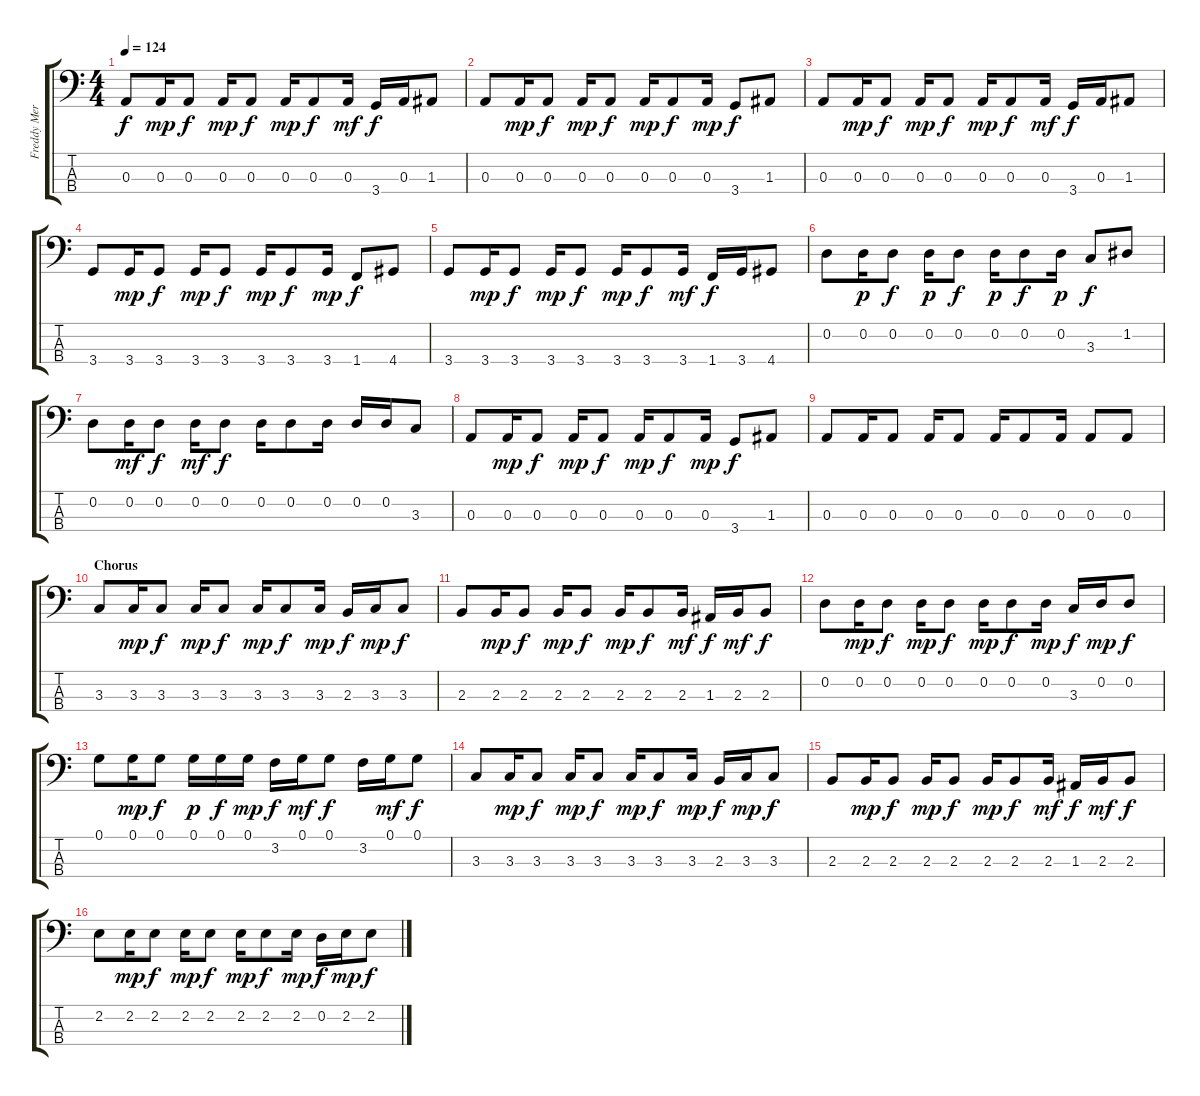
\track ("Freddy Mercury / Synths." "Freddy Mer") {instrument synthbass2}
\staff {score tabs}
\tuning (G2 D2 A1 E1) {hide}
\ts (4 4)
\tempo 124
\clef f4
\ks c
0.3.8{dy f} 0.3.16{dy mp} 0.3.8{dy f} 0.3.16{dy mp} 0.3.8{dy f} 0.3.16{dy mp} 0.3.8{dy f} 0.3.16{dy mf} 3.4.16{dy f} 0.3.16 1.3.8 |
0.3.8 0.3.16{dy mp} 0.3.8{dy f} 0.3.16{dy mp} 0.3.8{dy f} 0.3.16{dy mp} 0.3.8{dy f} 0.3.16{dy mp} 3.4.8{dy f} 1.3.8 |
0.3.8 0.3.16{dy mp} 0.3.8{dy f} 0.3.16{dy mp} 0.3.8{dy f} 0.3.16{dy mp} 0.3.8{dy f} 0.3.16{dy mf} 3.4.16{dy f} 0.3.16 1.3.8 |
3.4.8 3.4.16{dy mp} 3.4.8{dy f} 3.4.16{dy mp} 3.4.8{dy f} 3.4.16{dy mp} 3.4.8{dy f} 3.4.16{dy mp} 1.4.8{dy f} 4.4.8 |
3.4.8 3.4.16{dy mp} 3.4.8{dy f} 3.4.16{dy mp} 3.4.8{dy f} 3.4.16{dy mp} 3.4.8{dy f} 3.4.16{dy mf} 1.4.16{dy f} 3.4.16 4.4.8 |
0.2.8 0.2.16{dy p} 0.2.8{dy f} 0.2.16{dy p} 0.2.8{dy f} 0.2.16{dy p} 0.2.8{dy f} 0.2.16{dy p} 3.3.8{dy f} 1.2.8 |
0.2.8 0.2.16{dy mf} 0.2.8{dy f} 0.2.16{dy mf} 0.2.8{dy f} 0.2.16 0.2.8 0.2.16 0.2.16 0.2.16 3.3.8 |
0.3.8 0.3.16{dy mp} 0.3.8{dy f} 0.3.16{dy mp} 0.3.8{dy f} 0.3.16{dy mp} 0.3.8{dy f} 0.3.16{dy mp} 3.4.8{dy f} 1.3.8 |
0.3.8 0.3.16 0.3.8 0.3.16 0.3.8 0.3.16 0.3.8 0.3.16 0.3.8 0.3.8 |
\section ("" "Chorus")
3.3.8 3.3.16{dy mp} 3.3.8{dy f} 3.3.16{dy mp} 3.3.8{dy f} 3.3.16{dy mp} 3.3.8{dy f} 3.3.16{dy mp} 2.3.16{dy f} 3.3.16{dy mp} 3.3.8{dy f} |
2.3.8 2.3.16{dy mp} 2.3.8{dy f} 2.3.16{dy mp} 2.3.8{dy f} 2.3.16{dy mp} 2.3.8{dy f} 2.3.16{dy mf} 1.3.16{dy f} 2.3.16{dy mf} 2.3.8{dy f} |
0.2.8 0.2.16{dy mp} 0.2.8{dy f} 0.2.16{dy mp} 0.2.8{dy f} 0.2.16{dy mp} 0.2.8{dy f} 0.2.16{dy mp} 3.3.16{dy f} 0.2.16{dy mp} 0.2.8{dy f} |
0.1.8 0.1.16{dy mp} 0.1.8{dy f} 0.1.16{dy p} 0.1.16{dy f} 0.1.16{dy mp} 3.2.16{dy f} 0.1.16{dy mf} 0.1.8{dy f} 3.2.16 0.1.16{dy mf} 0.1.8{dy f} |
3.3.8 3.3.16{dy mp} 3.3.8{dy f} 3.3.16{dy mp} 3.3.8{dy f} 3.3.16{dy mp} 3.3.8{dy f} 3.3.16{dy mp} 2.3.16{dy f} 3.3.16{dy mp} 3.3.8{dy f} |
2.3.8 2.3.16{dy mp} 2.3.8{dy f} 2.3.16{dy mp} 2.3.8{dy f} 2.3.16{dy mp} 2.3.8{dy f} 2.3.16{dy mf} 1.3.16{dy f} 2.3.16{dy mf} 2.3.8{dy f} |
2.2.8 2.2.16{dy mp} 2.2.8{dy f} 2.2.16{dy mp} 2.2.8{dy f} 2.2.16{dy mp} 2.2.8{dy f} 2.2.16{dy mp} 0.2.16{dy f} 2.2.16{dy mp} 2.2.8{dy f}
